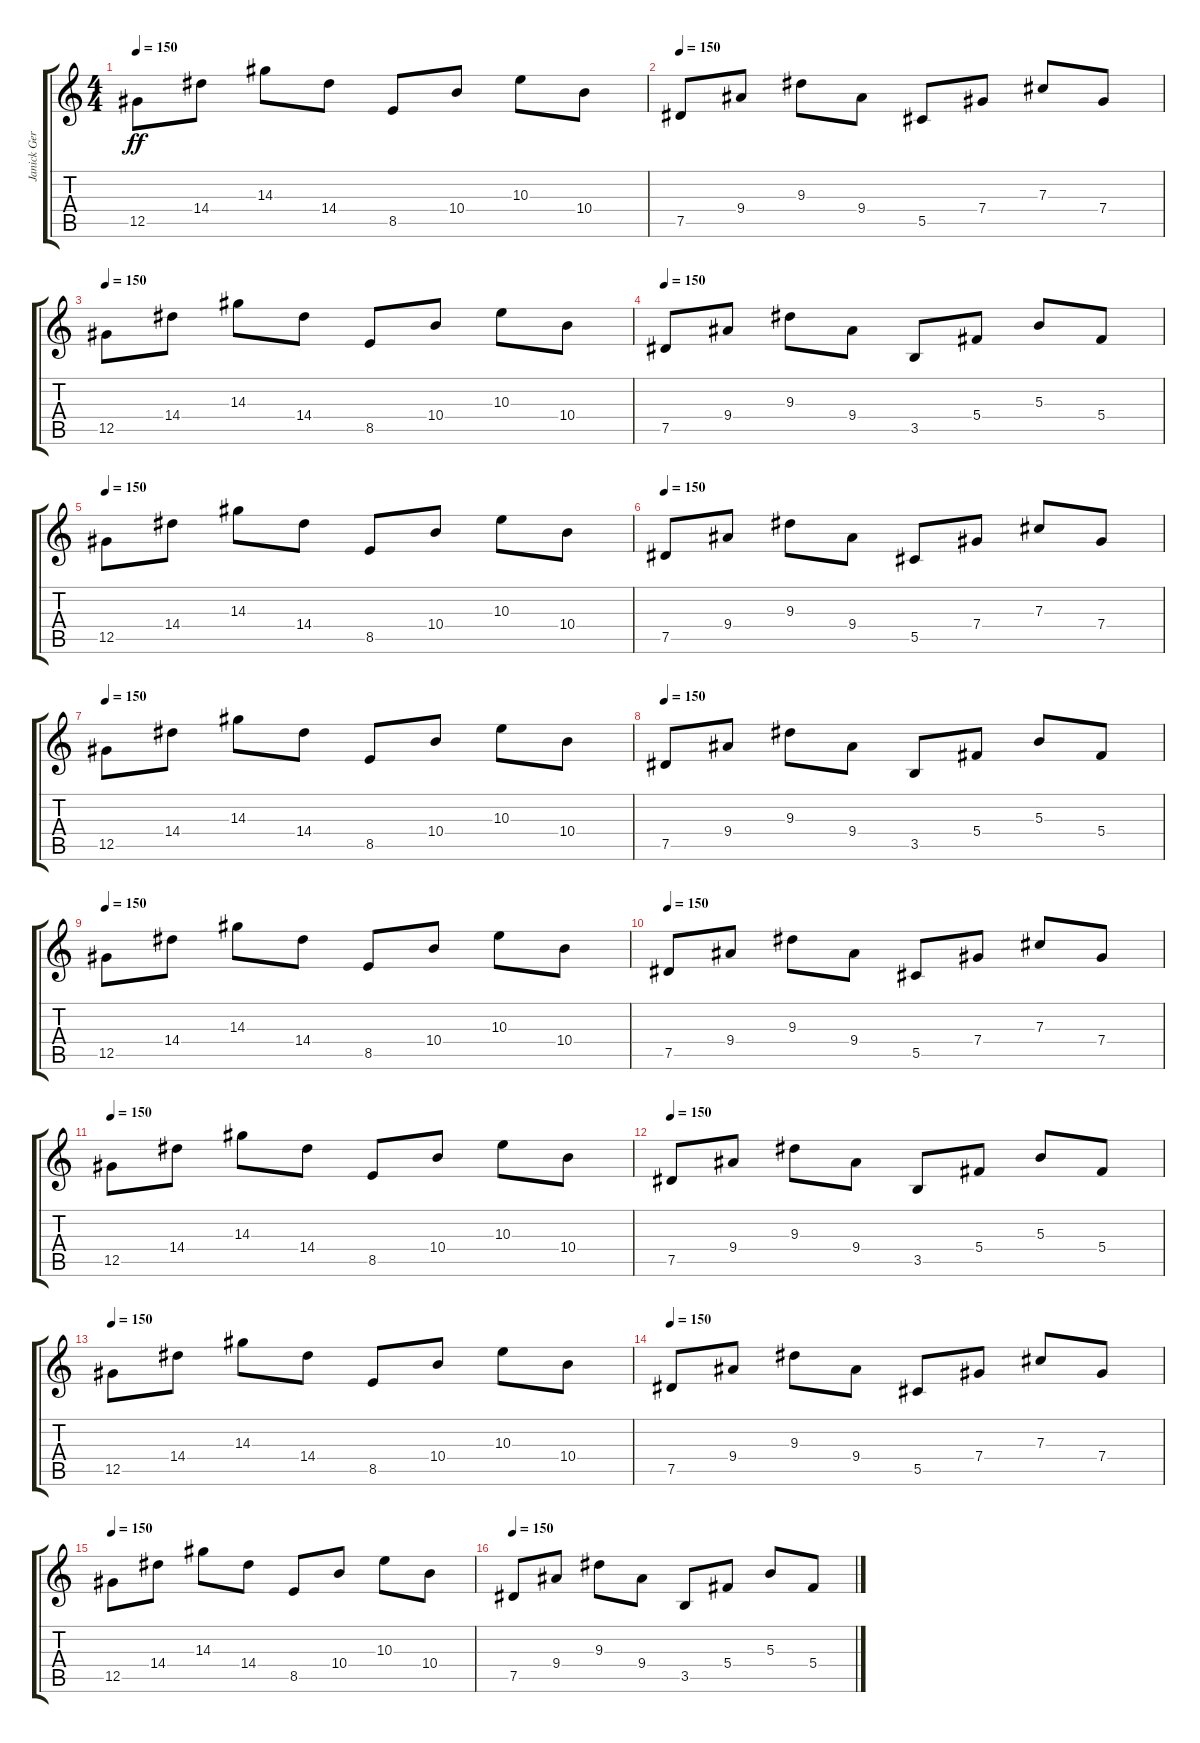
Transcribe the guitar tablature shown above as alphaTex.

\track ("Janick Gers" "Janick Ger") {instrument overdrivenguitar}
\staff {score tabs}
\tuning (Eb4 Bb3 Gb3 Db3 Ab2 Eb2) {hide}
\ts (4 4)
\tempo 150
\clef g2
\ks c
12.5.8{dy ff} 14.4.8 14.3.8 14.4.8 8.5.8 10.4.8 10.3.8 10.4.8 |
\tempo 150
7.5.8 9.4.8 9.3.8 9.4.8 5.5.8 7.4.8 7.3.8 7.4.8 |
\tempo 150
12.5.8{volume 9} 14.4.8 14.3.8 14.4.8 8.5.8 10.4.8 10.3.8 10.4.8 |
\tempo 150
7.5.8 9.4.8 9.3.8 9.4.8 3.5.8 5.4.8 5.3.8 5.4.8 |
\tempo 150
12.5.8 14.4.8 14.3.8 14.4.8 8.5.8 10.4.8 10.3.8 10.4.8 |
\tempo 150
7.5.8 9.4.8 9.3.8 9.4.8 5.5.8 7.4.8 7.3.8 7.4.8 |
\tempo 150
12.5.8{volume 9} 14.4.8 14.3.8 14.4.8 8.5.8 10.4.8 10.3.8 10.4.8 |
\tempo 150
7.5.8 9.4.8 9.3.8 9.4.8 3.5.8 5.4.8 5.3.8 5.4.8 |
\tempo 150
12.5.8 14.4.8 14.3.8 14.4.8 8.5.8 10.4.8 10.3.8 10.4.8 |
\tempo 150
7.5.8 9.4.8 9.3.8 9.4.8 5.5.8 7.4.8 7.3.8 7.4.8 |
\tempo 150
12.5.8{volume 9} 14.4.8 14.3.8 14.4.8 8.5.8 10.4.8 10.3.8 10.4.8 |
\tempo 150
7.5.8 9.4.8 9.3.8 9.4.8 3.5.8 5.4.8 5.3.8 5.4.8 |
\tempo 150
12.5.8 14.4.8 14.3.8 14.4.8 8.5.8 10.4.8 10.3.8 10.4.8 |
\tempo 150
7.5.8 9.4.8 9.3.8 9.4.8 5.5.8 7.4.8 7.3.8 7.4.8 |
\tempo 150
12.5.8{volume 9} 14.4.8 14.3.8 14.4.8 8.5.8 10.4.8 10.3.8 10.4.8 |
\tempo 150
7.5.8 9.4.8 9.3.8 9.4.8 3.5.8 5.4.8 5.3.8 5.4.8
